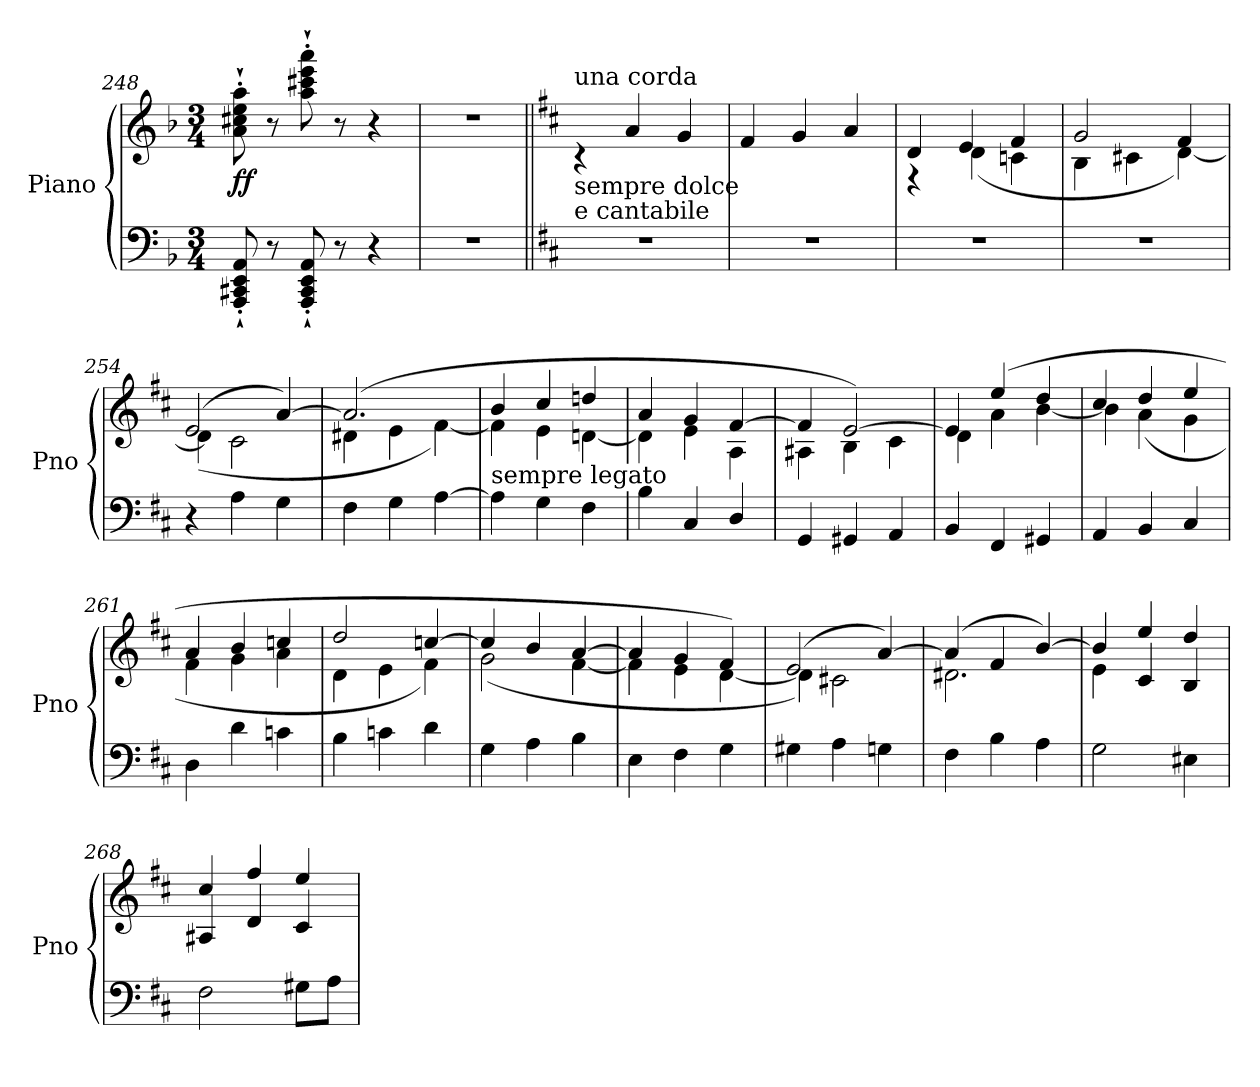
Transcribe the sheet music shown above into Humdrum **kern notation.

**kern	**kern	**dynam
*part1	*part1	*part1
*staff2	*staff1	*staff1/2
*I"Piano	*	*
*I'Pno	*	*
*clefF4	*clefG2	*
*k[b-]	*k[b-]	*
*F:	*F:	*
*M3/4	*M3/4	*
=248	=248	=248
!	!	!LO:DY:b
8AAA/'` 8CC#X/'` 8EE/'` 8AA/'`	8a\'` 8cc#X\'` 8ee\'` 8aa\'`	ff
8r	8r	.
8AAA/'` 8CC#/'` 8EE/'` 8AA/'`	8aa\'` 8ccc#X\'` 8eee\'` 8aaa\'`	.
8r	8r	.
4r	4r	.
=249	=249	=249
2.r	2.r	.
=250||	=250||	=250||
*k[f#c#]	*k[f#c#]	*
*D:	*D:	*
!	!LO:TX:b:t=sempre dolce	!
!	!LO:TX:b:t=e cantabile	!
!	!LO:TX:a:t=una corda	!
2.r	4rc	.
.	4a/	.
.	4g/	.
=251	=251	=251
2.r	4f#/	.
.	4g/	.
.	4a/	.
=252	=252	=252
*	*^	*
2.r	4d/	4rF	.
.	4e/	(<4d\	.
.	4f#/	4cn\	.
=253	=253	=253	=253
2.r	2g/	4B\	.
.	.	4c#X\	.
.	4f#/	[4d\)	.
!!LO:LB:g=z	!!
=254	=254	=254	=254
4r	(>2e/	(<4d\]	.
4A\	.	2c#\	.
4G\	[4a/)	.	.
=255	=255	=255	=255
4F#\	(>2.a/]	4d#X\	.
4G\	.	4e\	.
[4A\	.	[4f#\)	.
=256	=256	=256	=256
!	!LO:TX:b:t=sempre legato	!	!
4A\]	4b/	4f#\]	.
4G\	4cc#/	4e\	.
4F#\	4ddn/	[4dn\	.
=257	=257	=257	=257
4B\	4a/	4d\]	.
4C#/	4g/	4e\	.
4D/	[4f#/	4A\	.
=258	=258	=258	=258
4GG/	4f#/]	4A#X\	.
4GG#X/	[2e/)	4B\	.
4AA/	.	4c#\	.
=259	=259	=259	=259
4BB/	4e/]	4d\	.
4FF#/	(>4ee/	4a\	.
4GG#X/	4dd/	[4b\	.
=260	=260	=260	=260
4AA/	4cc#/	4b\]	.
4BB/	4dd/	(<4a\	.
4C#/	4ee/	4g\	.
=261	=261	=261	=261
4D\	4a/	4f#\	.
4d\	4b/	4g\	.
4cn\	4ccn/	4a\	.
=262	=262	=262	=262
4B\	2dd/	4d\	.
4cn\	.	4e\	.
4d\	[4ccn/	4f#\)	.
=263	=263	=263	=263
4G\	4cc/]	(<2g\	.
4A\	4b/	.	.
4B\	[4a/	[4f#\	.
!!LO:LB:g=z	!!
=264	=264	=264	=264
4E\	4a/]	4f#\]	.
4F#\	4g/	4e\	.
4G\	4f#/)	[4d\	.
=265	=265	=265	=265
4G#X\	(>2e/	4d\])	.
4A\	.	2c#X\	.
4Gn\	[4a/)	.	.
=266	=266	=266	=266
4F#\	(>4a/]	2.d#X\	.
4B\	4f#/	.	.
4A\	[4b/)	.	.
=267	=267	=267	=267
2G\	4b/]	4e\	.
.	4ee/	4c#/	.
4E#X\	4dd/	4B/	.
=268	=268	=268	=268
2F#\	4cc#/	4A#X/	.
.	4ff#/	4d/	.
8G#X\L	4ee/	4c#/	.
8A\J	.	.	.
*	*v	*v	*
=	=	=
*-	*-	*-
